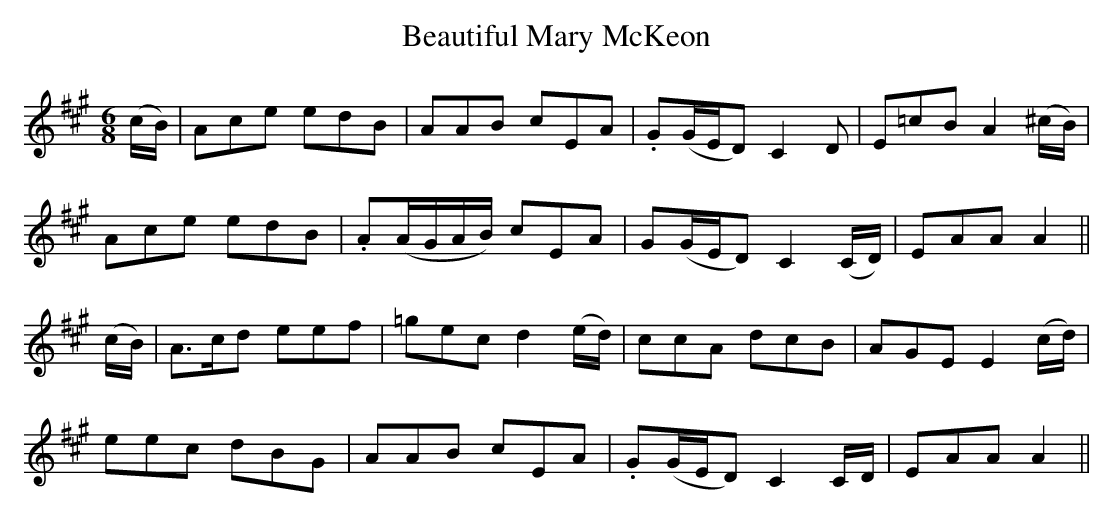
X:1
T: Beautiful Mary McKeon
M:6/8
L:1/8
K:A
(c/B/) | Ace edB | AAB cEA | .G(G/E/D) C2 D | E=cB A2 (^c/B/) |
Ace edB | .A(A/G/A/B/) cEA | G(G/E/D) C2 (C/D/) | EAA A2 ||
(c/B/) | A>cd eef | =gec d2 (e/d/) | ccA dcB | AGE E2 (c/d/) |
eec dBG | AAB cEA | .G(G/E/D) C2 C/D/ | EAA A2 ||
